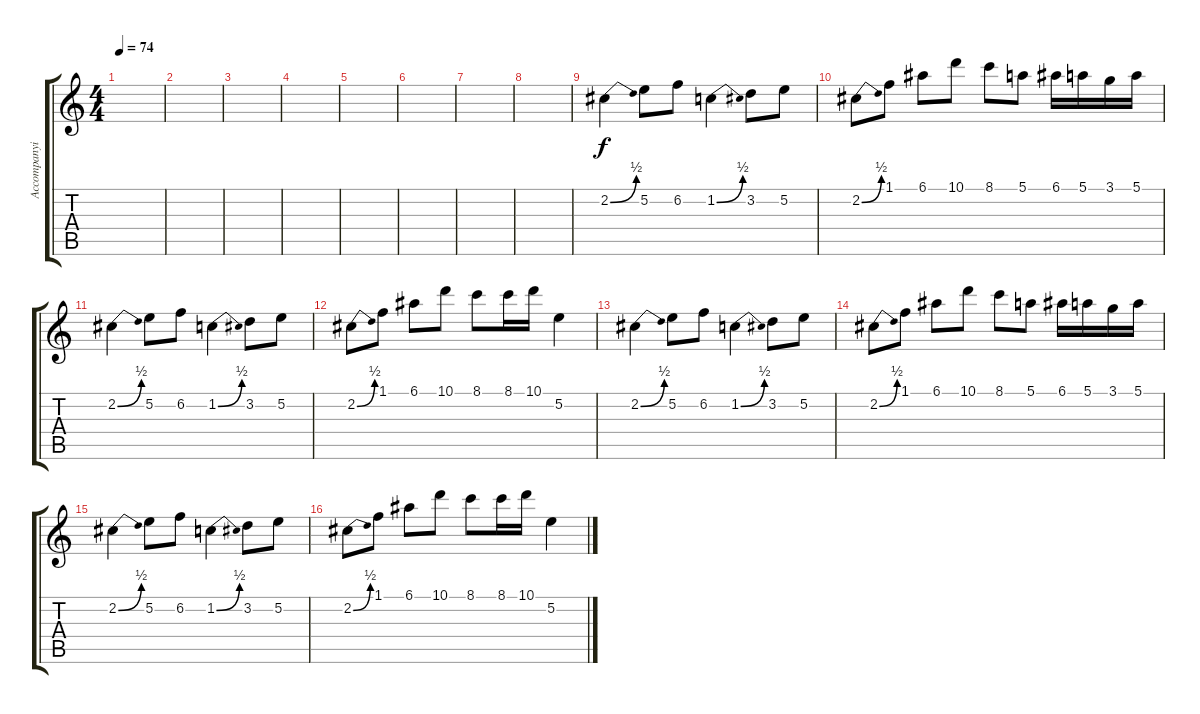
\track ("Accompanying Lead" "Accompanyi") {instrument distortionguitar}
\staff {score tabs}
\tuning (E4 B3 G3 D3 A2 D2) {hide}
\ts (4 4)
\tempo 74
\clef g2
\ks c
|
|
|
|
|
|
|
|
2.2{be (bend 0 0 60 2)}.4 5.2.8 6.2.8 1.2{be (bend 0 0 60 2)}.4 3.2.8 5.2.8 |
2.2{be (bend 0 0 60 2)}.8 1.1.8 6.1.8 10.1.8 8.1.8 5.1.8 6.1.16 5.1.16 3.1.16 5.1.16 |
2.2{be (bend 0 0 60 2)}.4 5.2.8 6.2.8 1.2{be (bend 0 0 60 2)}.4 3.2.8 5.2.8 |
2.2{be (bend 0 0 60 2)}.8 1.1.8 6.1.8 10.1.8 8.1.8 8.1.16 10.1.16 5.2.4 |
2.2{be (bend 0 0 60 2)}.4 5.2.8 6.2.8 1.2{be (bend 0 0 60 2)}.4 3.2.8 5.2.8 |
2.2{be (bend 0 0 60 2)}.8 1.1.8 6.1.8 10.1.8 8.1.8 5.1.8 6.1.16 5.1.16 3.1.16 5.1.16 |
2.2{be (bend 0 0 60 2)}.4 5.2.8 6.2.8 1.2{be (bend 0 0 60 2)}.4 3.2.8 5.2.8 |
2.2{be (bend 0 0 60 2)}.8 1.1.8 6.1.8 10.1.8 8.1.8 8.1.16 10.1.16 5.2.4
